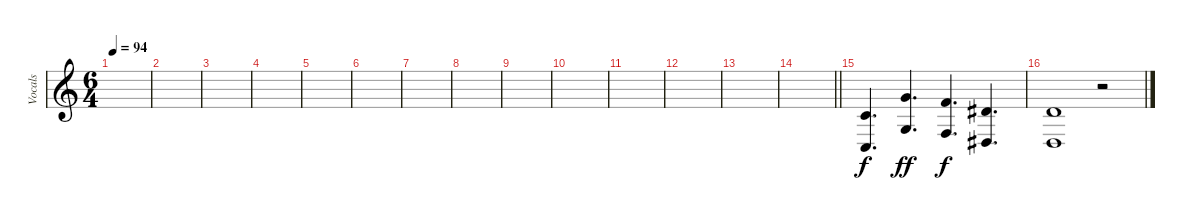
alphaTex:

\track ("Vocals" "Vocals") {instrument violin}
\staff {score}
\tuning (E4 B3 G3 D3 A2 E2) {hide}
\ts (6 4)
\tempo 94
\clef g2
\ks c
|
|
|
|
|
|
|
|
|
|
|
|
|
\barLineRight lightlight
|
(5.3 3.5).4{d dy f} (8.2 5.4).4{d dy ff} (6.2 3.4).4{d dy f} (8.3 6.5).4{d} |
(7.3 5.5).1 r.2
